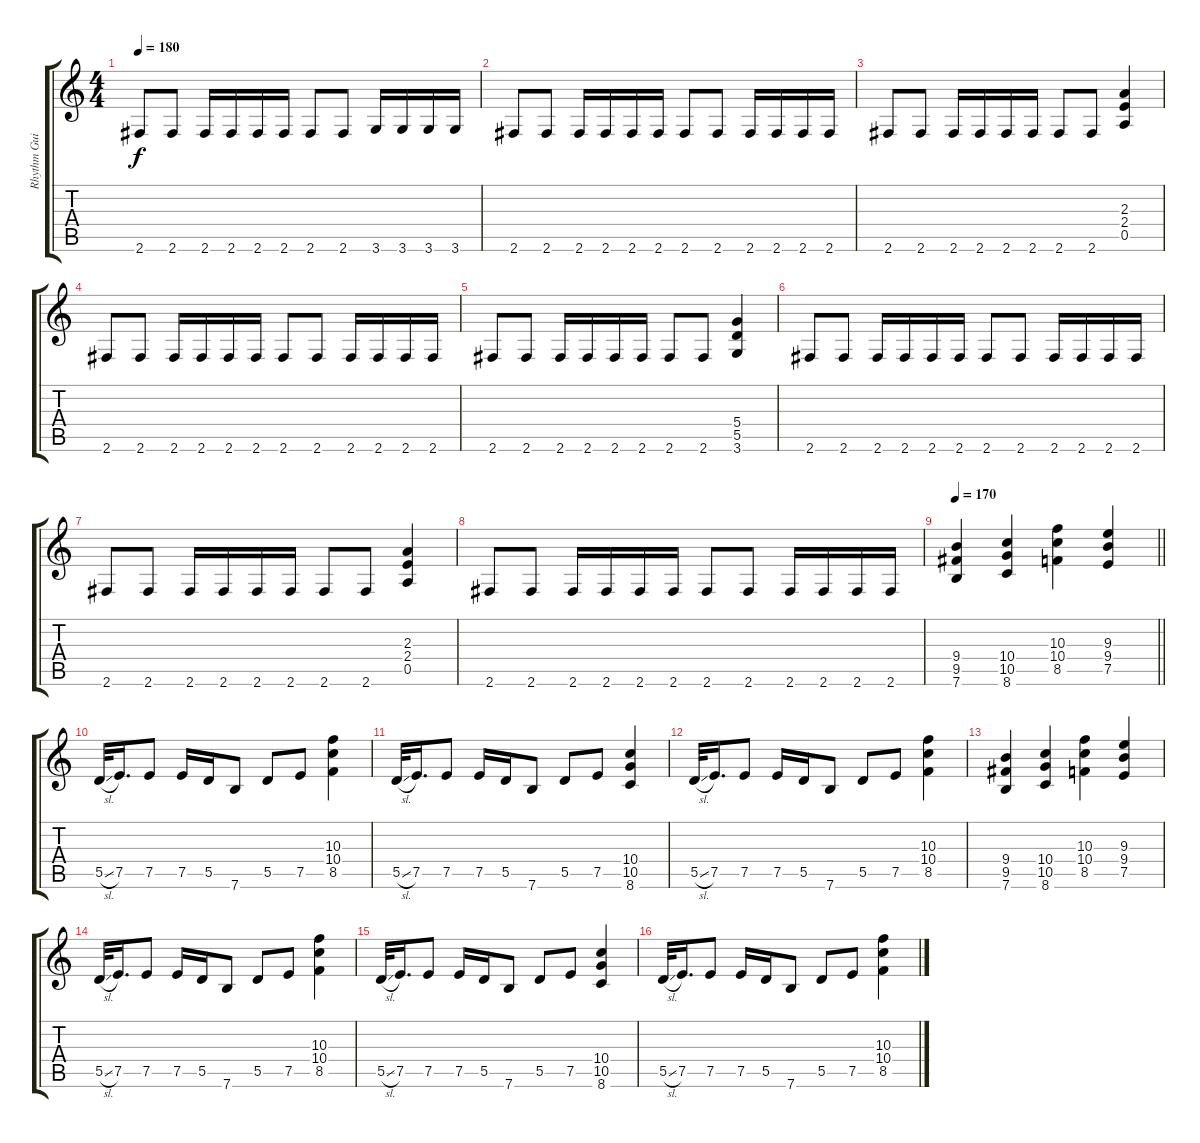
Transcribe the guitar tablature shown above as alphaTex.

\track ("Rhythm Guitar" "Rhythm Gui") {instrument overdrivenguitar}
\staff {score tabs}
\tuning (E4 B3 G3 D3 A2 E2) {hide}
\ts (4 4)
\tempo 180
\clef g2
\ks c
2.6.8{dy f} 2.6.8 2.6.16 2.6.16 2.6.16 2.6.16 2.6.8 2.6.8 3.6.16 3.6.16 3.6.16 3.6.16 |
2.6.8 2.6.8 2.6.16 2.6.16 2.6.16 2.6.16 2.6.8 2.6.8 2.6.16 2.6.16 2.6.16 2.6.16 |
2.6.8 2.6.8 2.6.16 2.6.16 2.6.16 2.6.16 2.6.8 2.6.8 (2.3 2.4 0.5).4 |
2.6.8 2.6.8 2.6.16 2.6.16 2.6.16 2.6.16 2.6.8 2.6.8 2.6.16 2.6.16 2.6.16 2.6.16 |
2.6.8 2.6.8 2.6.16 2.6.16 2.6.16 2.6.16 2.6.8 2.6.8 (5.4 5.5 3.6).4 |
2.6.8 2.6.8 2.6.16 2.6.16 2.6.16 2.6.16 2.6.8 2.6.8 2.6.16 2.6.16 2.6.16 2.6.16 |
2.6.8 2.6.8 2.6.16 2.6.16 2.6.16 2.6.16 2.6.8 2.6.8 (2.3 2.4 0.5).4 |
2.6.8 2.6.8 2.6.16 2.6.16 2.6.16 2.6.16 2.6.8 2.6.8 2.6.16 2.6.16 2.6.16 2.6.16 |
\tempo 170
\barLineRight lightlight
(9.4 9.5 7.6).4 (10.4 10.5 8.6).4 (10.3 10.4 8.5).4 (9.3 9.4 7.5).4 |
5.5{sl}.32 7.5.16{d} 7.5.8 7.5.16 5.5.16 7.6.8 5.5.8 7.5.8 (10.3 10.4 8.5).4 |
5.5{sl}.32 7.5.16{d} 7.5.8 7.5.16 5.5.16 7.6.8 5.5.8 7.5.8 (10.4 10.5 8.6).4 |
5.5{sl}.32 7.5.16{d} 7.5.8 7.5.16 5.5.16 7.6.8 5.5.8 7.5.8 (10.3 10.4 8.5).4 |
(9.4 9.5 7.6).4 (10.4 10.5 8.6).4 (10.3 10.4 8.5).4 (9.3 9.4 7.5).4 |
5.5{sl}.32 7.5.16{d} 7.5.8 7.5.16 5.5.16 7.6.8 5.5.8 7.5.8 (10.3 10.4 8.5).4 |
5.5{sl}.32 7.5.16{d} 7.5.8 7.5.16 5.5.16 7.6.8 5.5.8 7.5.8 (10.4 10.5 8.6).4 |
5.5{sl}.32 7.5.16{d} 7.5.8 7.5.16 5.5.16 7.6.8 5.5.8 7.5.8 (10.3 10.4 8.5).4
